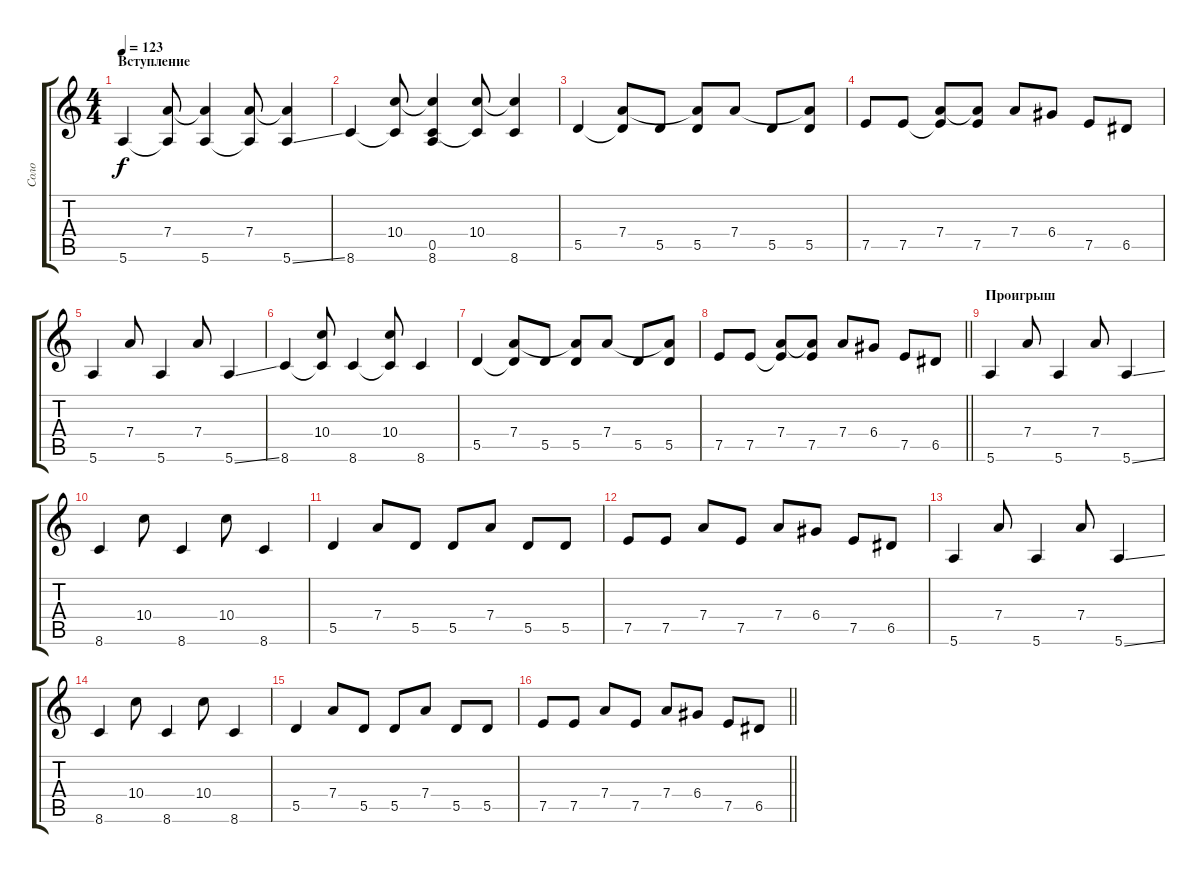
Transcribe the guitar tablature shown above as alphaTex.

\track ("Соло" "Соло") {instrument distortionguitar}
\staff {score tabs}
\tuning (E4 B3 G3 D3 A2 E2) {hide}
\ts (4 4)
\section ("" "Вступление")
\tempo 123
\clef g2
\ks c
5.6.4{dy f instrument distortionguitar} (7.4 5.6{t}).8 (7.4{t} 5.6).4 (7.4 5.6{t}).8 (7.4{t} 5.6{ss}).4 |
8.6.4 (10.4 8.6{t}).8 (10.4{t} 0.5 8.6).4 (10.4 8.6{t}).8 (10.4{t} 8.6).4 |
5.5.4 (7.4 5.5{t}).8 5.5.8 (7.4{t} 5.5).8 7.4.8 5.5.8 (7.4{t} 5.5).8 |
7.5.8 7.5.8 (7.4 7.5{t}).8 (7.4{t} 7.5).8 7.4.8 6.4.8 7.5.8 6.5.8 |
5.6.4 7.4.8 5.6.4 7.4.8 5.6{ss}.4 |
8.6.4 (10.4 8.6{t}).8 8.6.4 (10.4 8.6{t}).8 8.6.4 |
5.5.4 (7.4 5.5{t}).8 5.5.8 (7.4{t} 5.5).8 7.4.8 5.5.8 (7.4{t} 5.5).8 |
\barLineRight lightlight
7.5.8 7.5.8 (7.4 7.5{t}).8 (7.4{t} 7.5).8 7.4.8 6.4.8 7.5.8 6.5.8 |
\section ("" "Проигрыш")
5.6.4{volume 10} 7.4.8 5.6.4 7.4.8 5.6{ss}.4 |
8.6.4 10.4.8 8.6.4 10.4.8 8.6.4 |
5.5.4 7.4.8 5.5.8 5.5.8 7.4.8 5.5.8 5.5.8 |
7.5.8 7.5.8 7.4.8 7.5.8 7.4.8 6.4.8 7.5.8 6.5.8 |
5.6.4 7.4.8 5.6.4 7.4.8 5.6{ss}.4 |
8.6.4 10.4.8 8.6.4 10.4.8 8.6.4 |
5.5.4 7.4.8 5.5.8 5.5.8 7.4.8 5.5.8 5.5.8 |
\barLineRight lightlight
7.5.8 7.5.8 7.4.8 7.5.8 7.4.8 6.4.8 7.5.8 6.5.8
